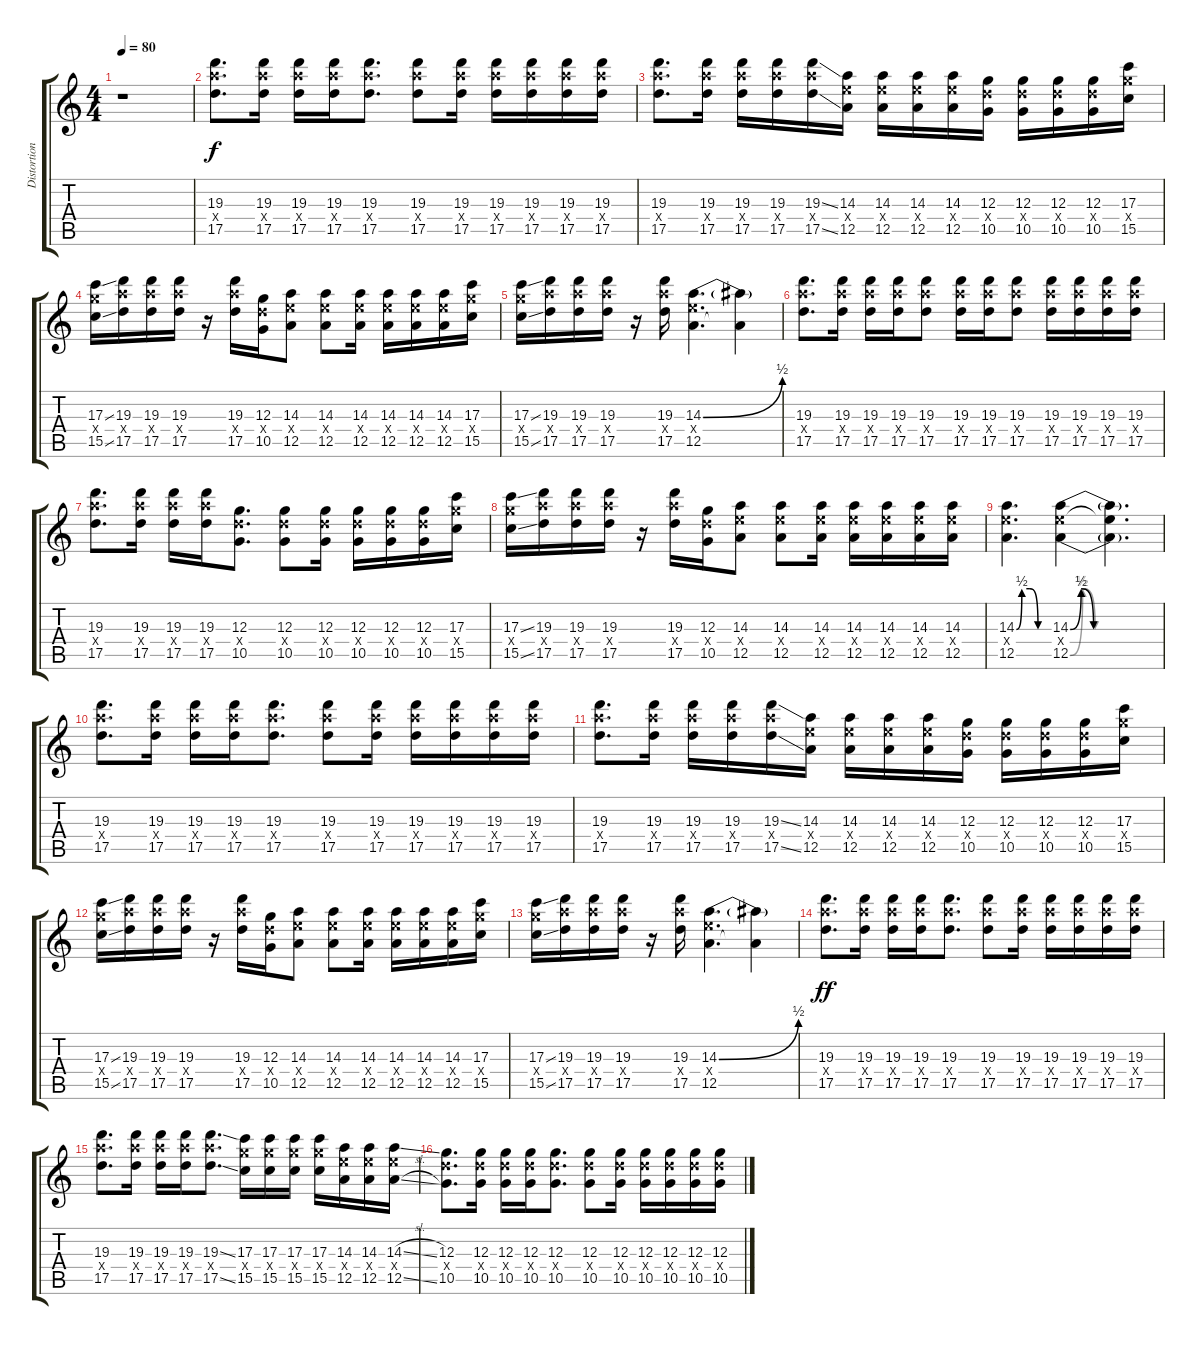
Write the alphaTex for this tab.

\track ("Distortion 2" "Distortion") {instrument distortionguitar}
\staff {score tabs}
\tuning (E4 B3 G3 D3 A2 D2) {hide}
\ts (4 4)
\tempo 80
\clef g2
\ks c
r.1{dy ff} |
(19.3 19.4{x} 17.5).8{d dy f} (19.3 19.4{x} 17.5).16 (19.3 19.4{x} 17.5).16 (19.3 19.4{x} 17.5).16 (19.3 19.4{x} 17.5).8{d} (19.3 19.4{x} 17.5).8 (19.3 19.4{x} 17.5).16 (19.3 19.4{x} 17.5).16 (19.3 19.4{x} 17.5).16 (19.3 19.4{x} 17.5).16 (19.3 19.4{x} 17.5).16 |
(19.3 19.4{x} 17.5).8{d} (19.3 19.4{x} 17.5).16 (19.3 19.4{x} 17.5).16 (19.3 19.4{x} 17.5).16 (19.3{ss} 19.4{x} 17.5{ss}).16 (14.3 14.4{x} 12.5).16 (14.3 14.4{x} 12.5).16 (14.3 14.4{x} 12.5).16 (14.3 14.4{x} 12.5).16 (12.3 12.4{x} 10.5).16 (12.3 12.4{x} 10.5).16 (12.3 12.4{x} 10.5).16 (12.3 12.4{x} 10.5).16 (17.3 17.4{x} 15.5).16 |
(17.3{ss} 17.4{x} 15.5{ss}).16 (19.3 19.4{x} 17.5).16 (19.3 19.4{x} 17.5).16 (19.3 19.4{x} 17.5).16 r.16 (19.3 19.4{x} 17.5).16 (12.3 12.4{x} 10.5).16 (14.3 14.4{x} 12.5).8 (14.3 14.4{x} 12.5).8 (14.3 14.4{x} 12.5).16 (14.3 14.4{x} 12.5).16 (14.3 14.4{x} 12.5).16 (14.3 14.4{x} 12.5).16 (17.3 17.4{x} 15.5).16 |
(17.3{ss} 17.4{x} 15.5{ss}).16 (19.3 19.4{x} 17.5).16 (19.3 19.4{x} 17.5).16 (19.3 19.4{x} 17.5).16 r.16 (19.3 19.4{x} 17.5).16 (14.3{be (bend 0 0 60 2)} 14.4{x} 12.5).4{d} (14.3{t} 12.5{t}).4 |
(19.3 19.4{x} 17.5).8{d} (19.3 19.4{x} 17.5).16 (19.3 19.4{x} 17.5).16 (19.3 19.4{x} 17.5).16 (19.3 19.4{x} 17.5).8 (19.3 19.4{x} 17.5).16 (19.3 19.4{x} 17.5).16 (19.3 19.4{x} 17.5).8 (19.3 19.4{x} 17.5).16 (19.3 19.4{x} 17.5).16 (19.3 19.4{x} 17.5).16 (19.3 19.4{x} 17.5).16 |
(19.3 19.4{x} 17.5).8{d} (19.3 19.4{x} 17.5).16 (19.3 19.4{x} 17.5).16 (19.3 19.4{x} 17.5).16 (12.3 12.4{x} 10.5).8{d} (12.3 12.4{x} 10.5).8 (12.3 12.4{x} 10.5).16 (12.3 12.4{x} 10.5).16 (12.3 12.4{x} 10.5).16 (12.3 12.4{x} 10.5).16 (17.3 17.4{x} 15.5).16 |
(17.3{ss} 17.4{x} 15.5{ss}).16 (19.3 19.4{x} 17.5).16 (19.3 19.4{x} 17.5).16 (19.3 19.4{x} 17.5).16 r.16 (19.3 19.4{x} 17.5).16 (12.3 12.4{x} 10.5).16 (14.3 14.4{x} 12.5).8 (14.3 14.4{x} 12.5).8 (14.3 14.4{x} 12.5).16 (14.3 14.4{x} 12.5).16 (14.3 14.4{x} 12.5).16 (14.3 14.4{x} 12.5).16 (14.3 14.4{x} 12.5).16 |
(14.3{be (custom 0 0 10 2 25 2 40 0 60 0)} 14.4{x} 12.5).4{d} (14.3{be (custom 0 0 7 2 15 0 30 0 60 0)} 14.4{x} 12.5{be (custom 0 0 8 2 16 0 30 0 60 0)}).4 (14.3{t} 14.4{t} 12.5{t}).4{d} |
(19.3 19.4{x} 17.5).8{d} (19.3 19.4{x} 17.5).16 (19.3 19.4{x} 17.5).16 (19.3 19.4{x} 17.5).16 (19.3 19.4{x} 17.5).8{d} (19.3 19.4{x} 17.5).8 (19.3 19.4{x} 17.5).16 (19.3 19.4{x} 17.5).16 (19.3 19.4{x} 17.5).16 (19.3 19.4{x} 17.5).16 (19.3 19.4{x} 17.5).16 |
(19.3 19.4{x} 17.5).8{d} (19.3 19.4{x} 17.5).16 (19.3 19.4{x} 17.5).16 (19.3 19.4{x} 17.5).16 (19.3{ss} 19.4{x} 17.5{ss}).16 (14.3 14.4{x} 12.5).16 (14.3 14.4{x} 12.5).16 (14.3 14.4{x} 12.5).16 (14.3 14.4{x} 12.5).16 (12.3 12.4{x} 10.5).16 (12.3 12.4{x} 10.5).16 (12.3 12.4{x} 10.5).16 (12.3 12.4{x} 10.5).16 (17.3 17.4{x} 15.5).16 |
(17.3{ss} 17.4{x} 15.5{ss}).16 (19.3 19.4{x} 17.5).16 (19.3 19.4{x} 17.5).16 (19.3 19.4{x} 17.5).16 r.16 (19.3 19.4{x} 17.5).16 (12.3 12.4{x} 10.5).16 (14.3 14.4{x} 12.5).8 (14.3 14.4{x} 12.5).8 (14.3 14.4{x} 12.5).16 (14.3 14.4{x} 12.5).16 (14.3 14.4{x} 12.5).16 (14.3 14.4{x} 12.5).16 (17.3 17.4{x} 15.5).16 |
(17.3{ss} 17.4{x} 15.5{ss}).16 (19.3 19.4{x} 17.5).16 (19.3 19.4{x} 17.5).16 (19.3 19.4{x} 17.5).16 r.16 (19.3 19.4{x} 17.5).16 (14.3{be (bend 0 0 60 2)} 14.4{x} 12.5).4{d} (14.3{t} 12.5{t}).4 |
(19.3 19.4{x} 17.5).8{d dy ff} (19.3 19.4{x} 17.5).16 (19.3 19.4{x} 17.5).16 (19.3 19.4{x} 17.5).16 (19.3 19.4{x} 17.5).8{d} (19.3 19.4{x} 17.5).8 (19.3 19.4{x} 17.5).16 (19.3 19.4{x} 17.5).16 (19.3 19.4{x} 17.5).16 (19.3 19.4{x} 17.5).16 (19.3 19.4{x} 17.5).16 |
(19.3 19.4{x} 17.5).8{d} (19.3 19.4{x} 17.5).16 (19.3 19.4{x} 17.5).16 (19.3 19.4{x} 17.5).16 (19.3{ss} 19.4{x} 17.5{ss}).8{d} (17.3 17.4{x} 15.5).16 (17.3 17.4{x} 15.5).16 (17.3 17.4{x} 15.5).16 (17.3 17.4{x} 15.5).16 (14.3 14.4{x} 12.5).16 (14.3 14.4{x} 12.5).16 (14.3{sl} 14.4{x} 12.5{sl}).16 |
(12.3 12.4{x} 10.5).8{d} (12.3 12.4{x} 10.5).16 (12.3 12.4{x} 10.5).16 (12.3 12.4{x} 10.5).16 (12.3 12.4{x} 10.5).8{d} (12.3 12.4{x} 10.5).8 (12.3 12.4{x} 10.5).16 (12.3 12.4{x} 10.5).16 (12.3 12.4{x} 10.5).16 (12.3 12.4{x} 10.5).16 (12.3 12.4{x} 10.5).16
